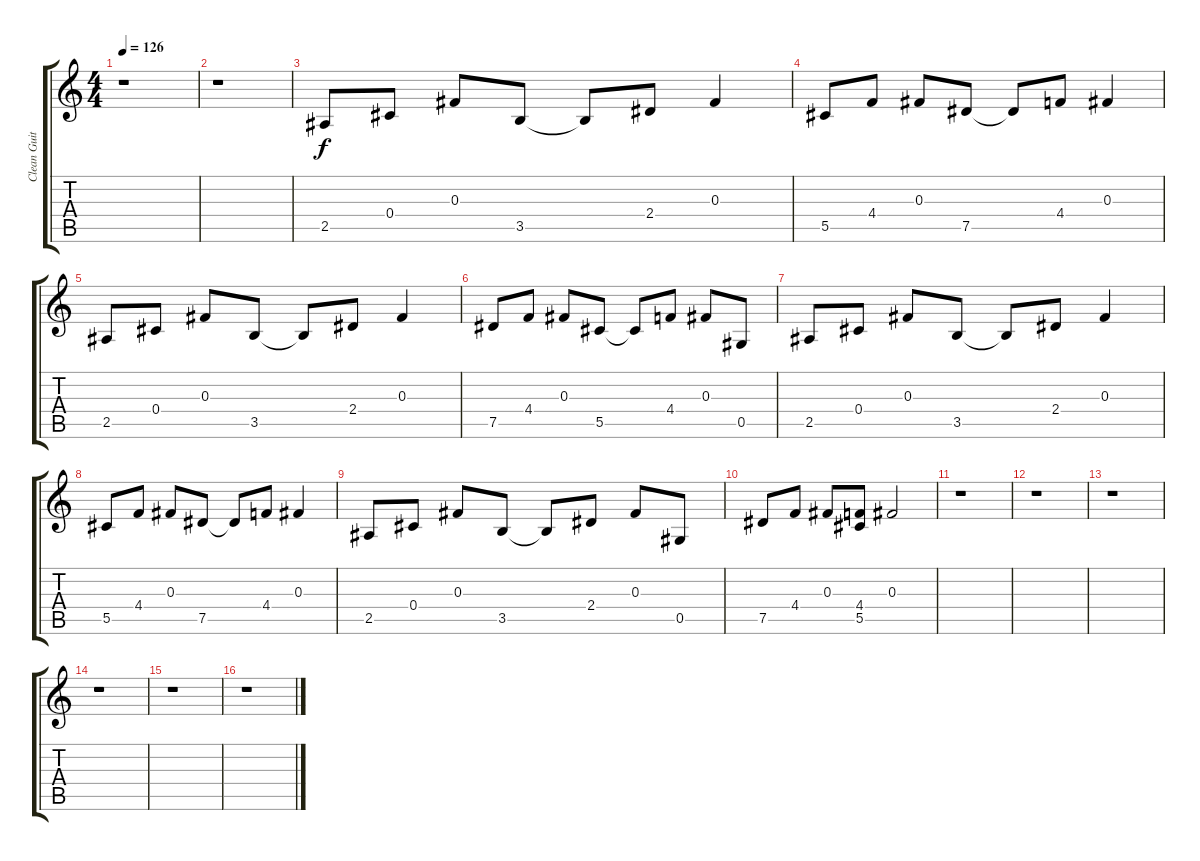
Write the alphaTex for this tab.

\track ("Clean Guitar" "Clean Guit") {instrument electricguitarclean}
\staff {score tabs}
\tuning (Eb4 Bb3 Gb3 Db3 Ab2 Eb2) {hide}
\ts (4 4)
\tempo 126
\clef g2
\ks c
r.1{dy f} |
r.1 |
2.5.8 0.4.8 0.3.8 3.5.8 3.5{t}.8 2.4.8 0.3.4 |
5.5.8 4.4.8 0.3.8 7.5.8 7.5{t}.8 4.4.8 0.3.4 |
2.5.8 0.4.8 0.3.8 3.5.8 3.5{t}.8 2.4.8 0.3.4 |
7.5.8 4.4.8 0.3.8 5.5.8 5.5{t}.8 4.4.8 0.3.8 0.5.8 |
2.5.8 0.4.8 0.3.8 3.5.8 3.5{t}.8 2.4.8 0.3.4 |
5.5.8 4.4.8 0.3.8 7.5.8 7.5{t}.8 4.4.8 0.3.4 |
2.5.8 0.4.8 0.3.8 3.5.8 3.5{t}.8 2.4.8 0.3.8 0.5.8 |
7.5.8 4.4.8 0.3.8 (4.4 5.5).8 0.3.2 |
r.1 |
r.1 |
r.1 |
r.1 |
r.1 |
r.1
